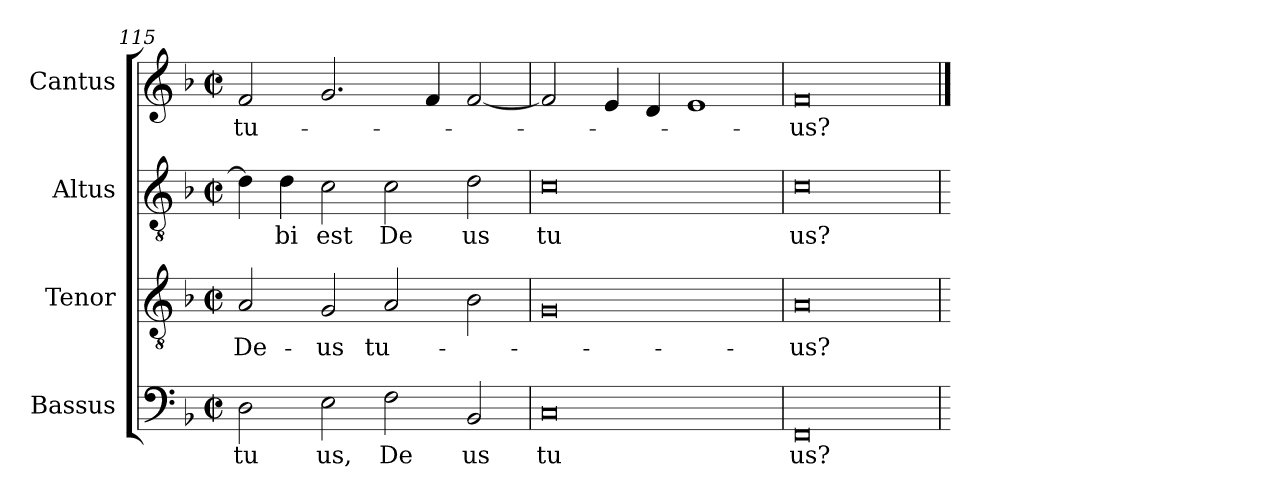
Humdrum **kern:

**kern	**text	**kern	**text	**kern	**text	**kern	**text
*part4	*part4	*part3	*part3	*part2	*part2	*part1	*part1
*staff4	*staff4	*staff3	*staff3	*staff2	*staff2	*staff1	*staff1
*I"Bassus	*	*I"Tenor	*	*I"Altus	*	*I"Cantus	*
*clefF4	*	*clefGv2	*	*clefGv2	*	*clefG2	*
*k[b-]	*	*k[b-]	*	*k[b-]	*	*k[b-]	*
*F:	*	*F:	*	*F:	*	*F:	*
*M2/2	*	*M2/2	*	*M2/2	*	*M2/2	*
*met(c|)	*	*met(c|)	*	*met(c|)	*	*met(c|)	*
=115	=115	=115	=115	=115	=115	=115	=115
!	!LO:LY:b:cj	!	!LO:LY:b:cj	!	!	!	!LO:LY:b:cj
2D\	tu	2A/	De-	4d\]	.	2f/	tu-
!	!	!	!	!	!LO:LY:b:cj	!	!
.	.	.	.	4d\	bi	.	.
!	!LO:LY:b:cj	!	!LO:LY:b:cj	!	!LO:LY:b:cj	!	!
2E\	us,	2G/	-us	2c\	est	2.g/	.
!	!LO:LY:b:cj	!	!LO:LY:b:cj	!	!LO:LY:b:cj	!	!
2F\	De	2A/	tu-	2c\	De	.	.
.	.	.	.	.	.	4f/	.
!	!LO:LY:b:cj	!	!	!	!LO:LY:b:cj	!	!
2BB-/	us	2B-\	.	2d\	us	[<2f/	.
=116	=116	=116	=116	=116	=116	=116	=116
!	!LO:LY:b:cj	!	!	!	!LO:LY:b:cj	!	!
0C	tu	0G	.	0c	tu	2f/]	.
.	.	.	.	.	.	4e/	.
.	.	.	.	.	.	4d/	.
.	.	.	.	.	.	1e	.
=117	=117	=117	=117	=117	=117	=117	=117
!	!LO:LY:b:cj	!	!LO:LY:b:cj	!	!LO:LY:b:cj	!	!LO:LY:b:cj
0FF	us?	0A	-us?	0c	us?	0f	-us?
=	==	=	==	=	==	==	==
*-	*-	*-	*-	*-	*-	*-	*-
